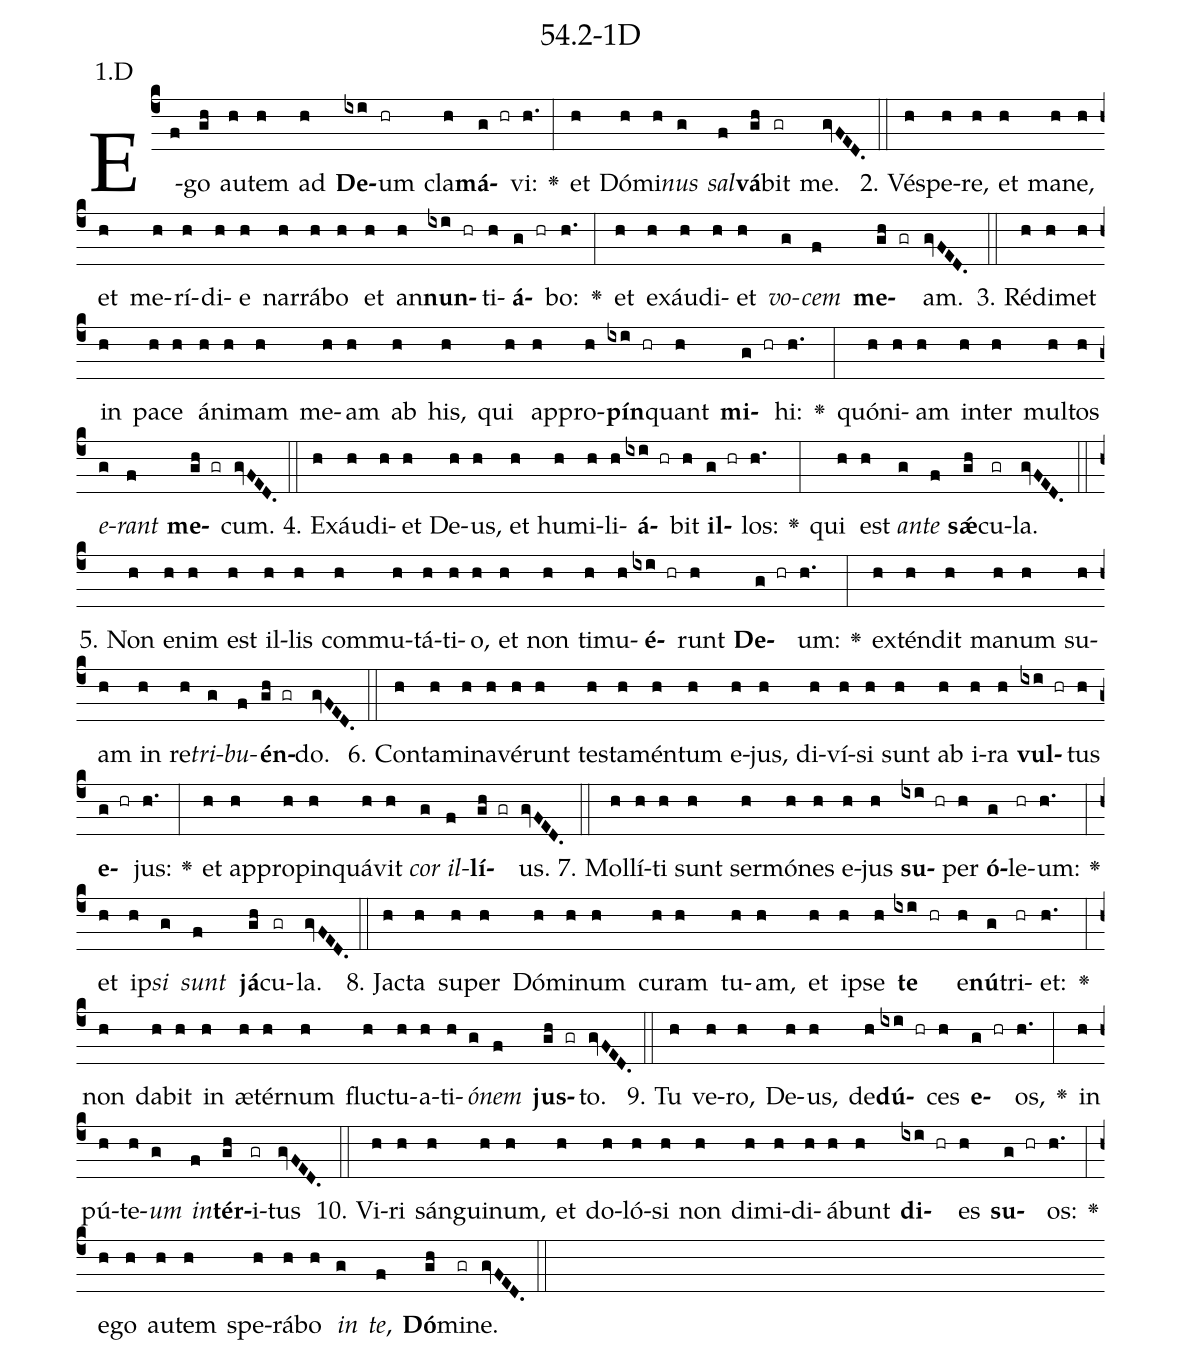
name: 54.2-1D;
annotation: 1.D;
%%
(c4)E(f)go(gh) au(h)tem(h) ad(h) <b>De</b>(ixi)um(hr) cla(h)<b>má</b>(g hr)vi:(h.) <v>\greheightstar</v>(:) et(h) Dó(h)mi(h)<i>nus</i>(g) <i>sal</i>(f)<b>vá</b>(gh)bit(gr) me.(gvFED.) (::)
2. Vés(h)pe(h)re,(h) et(h) ma(h)ne,(h) et(h) me(h)rí(h)di(h)e(h) nar(h)rá(h)bo(h) et(h) an(h)<b>nun</b>(ixi hr)ti(h)<b>á</b>(g hr)bo:(h.) <v>\greheightstar</v>(:) et(h) ex(h)áu(h)di(h)et(h) <i>vo</i>(g)<i>cem</i>(f) <b>me</b>(gh gr)am.(gvFED.) (::)
3. Réd(h)i(h)met(h) in(h) pa(h)ce(h) á(h)ni(h)mam(h) me(h)am(h) ab(h) his,(h) qui(h) ap(h)pro(h)<b>pín</b>(ixi hr)quant(h) <b>mi</b>(g hr)hi:(h.) <v>\greheightstar</v>(:) quón(h)i(h)am(h) in(h)ter(h) mul(h)tos(h) <i>e</i>(g)<i>rant</i>(f) <b>me</b>(gh gr)cum.(gvFED.) (::)
4. Ex(h)áu(h)di(h)et(h) De(h)us,(h) et(h) hu(h)mi(h)li(h)<b>á</b>(ixi hr)bit(h) <b>il</b>(g hr)los:(h.) <v>\greheightstar</v>(:) qui(h) est(h) <i>an</i>(g)<i>te</i>(f) <b>sǽ</b>(gh)cu(gr)la.(gvFED.) (::)
5. Non(h) e(h)nim(h) est(h) il(h)lis(h) com(h)mu(h)tá(h)ti(h)o,(h) et(h) non(h) ti(h)mu(h)<b>é</b>(ixi hr)runt(h) <b>De</b>(g hr)um:(h.) <v>\greheightstar</v>(:) ex(h)tén(h)dit(h) ma(h)num(h) su(h)am(h) in(h) re(h)<i>tri</i>(g)<i>bu</i>(f)<b>én</b>(gh gr)do.(gvFED.) (::)
6. Con(h)ta(h)mi(h)na(h)vé(h)runt(h) tes(h)ta(h)mén(h)tum(h) e(h)jus,(h) di(h)ví(h)si(h) sunt(h) ab(h) i(h)ra(h) <b>vul</b>(ixi hr)tus(h) <b>e</b>(g hr)jus:(h.) <v>\greheightstar</v>(:) et(h) ap(h)pro(h)pin(h)quá(h)vit(h) <i>cor</i>(g) <i>il</i>(f)<b>lí</b>(gh gr)us.(gvFED.) (::)
7. Mol(h)lí(h)ti(h) sunt(h) ser(h)mó(h)nes(h) e(h)jus(h) <b>su</b>(ixi hr)per(h) <b>ó</b>(g)le(hr)um:(h.) <v>\greheightstar</v>(:) et(h) ip(h)<i>si</i>(g) <i>sunt</i>(f) <b>já</b>(gh)cu(gr)la.(gvFED.) (::)
8. Jac(h)ta(h) su(h)per(h) Dó(h)mi(h)num(h) cu(h)ram(h) tu(h)am,(h) et(h) ip(h)se(h) <b>te</b>(ixi hr) e(h)<b>nú</b>(g)tri(hr)et:(h.) <v>\greheightstar</v>(:) non(h) da(h)bit(h) in(h) æ(h)tér(h)num(h) fluc(h)tu(h)a(h)ti(h)<i>ó</i>(g)<i>nem</i>(f) <b>jus</b>(gh gr)to.(gvFED.) (::)
9. Tu(h) ve(h)ro,(h) De(h)us,(h) de(h)<b>dú</b>(ixi hr)ces(h) <b>e</b>(g hr)os,(h.) <v>\greheightstar</v>(:) in(h) pú(h)te(h)<i>um</i>(g) <i>in</i>(f)<b>tér</b>(gh)i(gr)tus(gvFED.) (::)
10. Vi(h)ri(h) sán(h)gui(h)num,(h) et(h) do(h)ló(h)si(h) non(h) di(h)mi(h)di(h)á(h)bunt(h) <b>di</b>(ixi hr)es(h) <b>su</b>(g hr)os:(h.) <v>\greheightstar</v>(:) e(h)go(h) au(h)tem(h) spe(h)rá(h)bo(h) <i>in</i>(g) <i>te</i>,(f) <b>Dó</b>(gh)mi(gr)ne.(gvFED.) (::)
